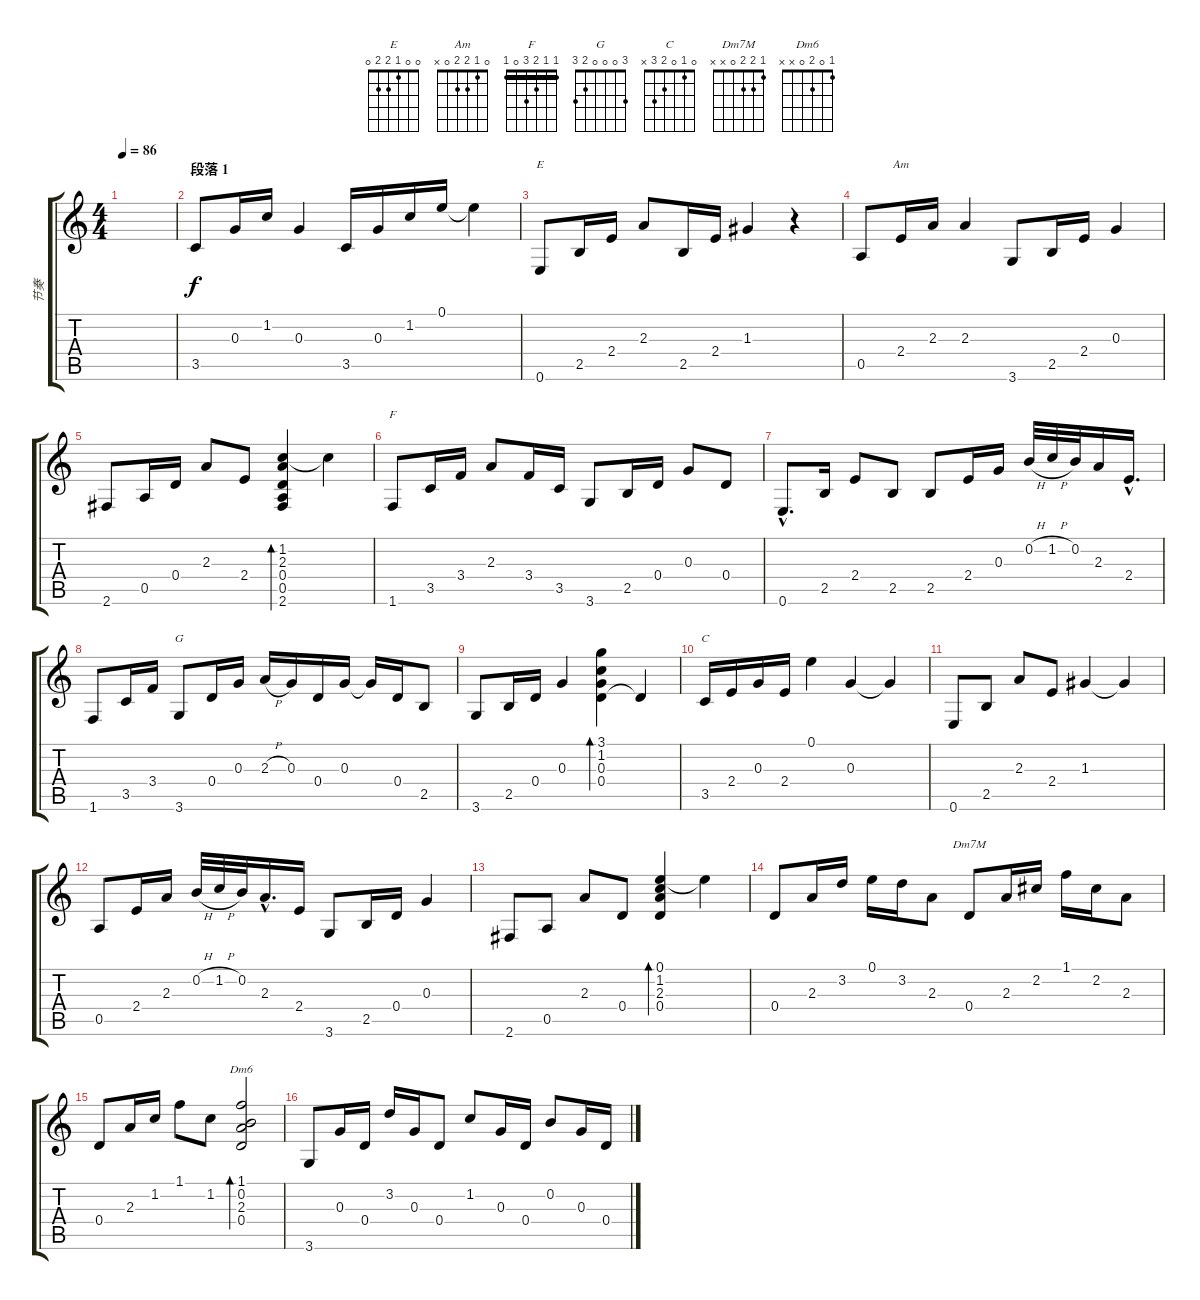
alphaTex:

\track ("节奏" "节奏") {instrument acousticguitarsteel}
\staff {score tabs}
\tuning (E4 B3 G3 D3 A2 E2) {hide}
\chord ("E" 0 0 1 2 2 0)
\chord ("Am" 0 1 2 2 0 x)
\chord ("F" 1 1 2 3 0 1) {barre 1}
\chord ("G" 3 0 0 0 2 3)
\chord ("C" 0 1 0 2 3 x)
\chord ("Dm7M" 1 2 2 0 x x)
\chord ("Dm6" 1 0 2 0 x x)
\ts (4 4)
\tempo 86
\clef g2
\ks c
|
\section ("" "段落 1")
3.5.8 0.3.16 1.2.16 0.3.4 3.5.16 0.3.16 1.2.16 0.1.16 0.1{t}.4 |
0.6.8{ch "E"} 2.5.16 2.4.16 2.3.8 2.5.16 2.4.16 1.3.4 r.4 |
0.5.8 2.4.16{ch "Am"} 2.3.16 2.3.4 3.6.8 2.5.16 2.4.16 0.3.4 |
2.6.8 0.5.16 0.4.16 2.3.8 2.4.8 (1.2 2.3 0.4 0.5 2.6).4{bd 60} 1.2{t}.4 |
1.6.8{ch "F"} 3.5.16 3.4.16 2.3.8 3.4.16 3.5.16 3.6.8 2.5.16 0.4.16 0.3.8 0.4.8 |
0.6{hac}.8{d} 2.5.16 2.4.8 2.5.8 2.5.8 2.4.16 0.3.16 0.2{h}.32 1.2{h}.32 0.2.32 2.3.16 2.4{hac}.16{d} |
1.6.8 3.5.16 3.4.16 3.6.8{ch "G"} 0.4.16 0.3.16 2.3{h}.16 0.3.16 0.4.16 0.3.16 0.3{t}.16 0.4.16 2.5.8 |
3.6.8 2.5.16 0.4.16 0.3.4 (3.1 1.2 0.3 0.4).4{bd 480} 0.4{t}.4 |
3.5.16{ch "C"} 2.4.16 0.3.16 2.4.16 0.1.4 0.3.4 0.3{t}.4 |
0.6.8 2.5.8 2.3.8 2.4.8 1.3.4 1.3{t}.4 |
0.5.8 2.4.16 2.3.16 0.2{h}.32 1.2{h}.32 0.2.32 2.3{hac}.16{d} 2.4.16 3.6.8 2.5.16 0.4.16 0.3.4 |
2.6.8 0.5.8 2.3.8 0.4.8 (0.1 1.2 2.3 0.4).4{bd 120} 0.1{t}.4 |
0.4.8 2.3.16 3.2.16 0.1.16 3.2.16 2.3.8 0.4.8{ch "Dm7M"} 2.3.16 2.2.16 1.1.16 2.2.16 2.3.8 |
0.4.8 2.3.16 1.2.16 1.1.8 1.2.8 (1.1 0.2 2.3 0.4).2{bd 30 ch "Dm6"} |
3.6.8 0.3.16 0.4.16 3.2.16 0.3.16 0.4.8 1.2.8 0.3.16 0.4.16 0.2.8 0.3.16 0.4.16
